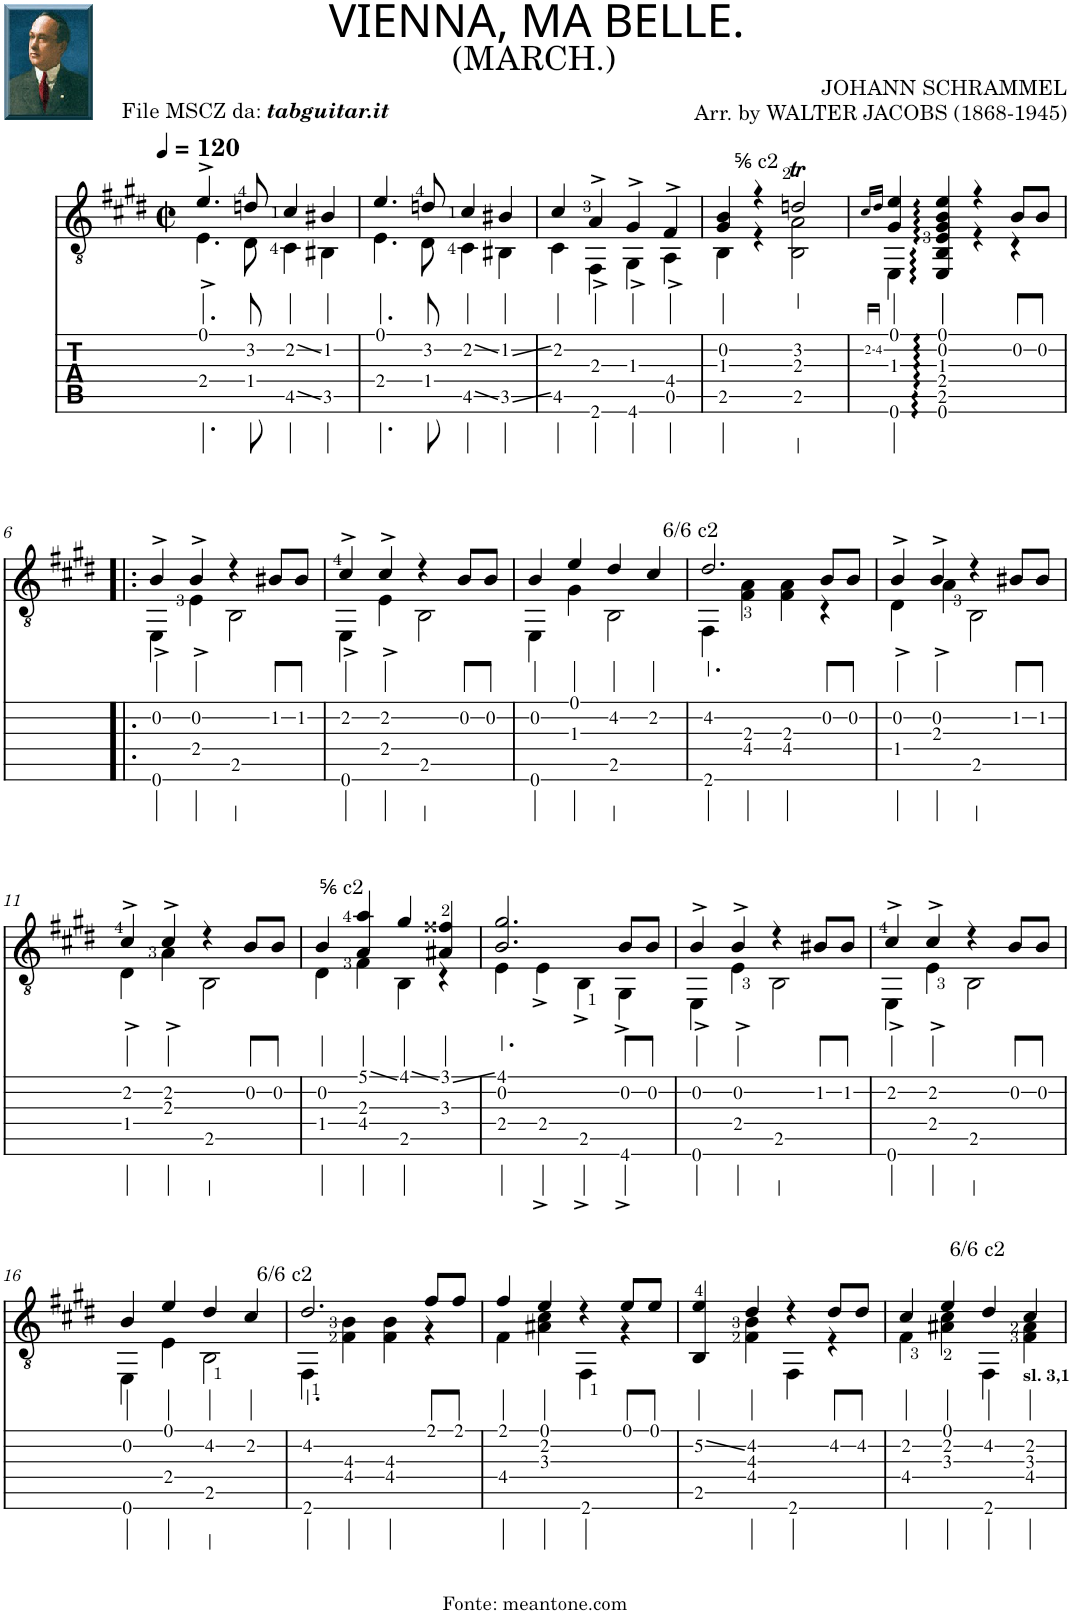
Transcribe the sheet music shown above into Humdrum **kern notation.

**kern	**kern
*part2	*part1
*staff2	*staff1
*I"Chitarra classica (Intavolatura)	*I"Chitarra acustica
*stria6	*
*	*clefGv2
*k[f#c#g#d#]	*k[f#c#g#d#]
*M2/2	*M2/2
*met(c|)	*met(c|)
*MM120	*MM120
=1	=1
*^	*^
4.e^/	4.E\	4.e^/	4.E\
8dn/	8D#\	8dn/	8D#\
4c#/	4C#\	4c#/	4C#\
4B#X/	4BB#X\	4B#X/	4BB#X\
=2	=2	=2	=2
4.e/	4.E\	4.e/	4.E\
8dn/	8D#\	8dn/	8D#\
4c#/	4C#\	4c#/	4C#\
4B#X/	4BB#X\	4B#X/	4BB#X\
=3	=3	=3	=3
4c#/	4C#\	4c#/	4C#\
4A^/	4FF#\	4A^/	4FF#\
4G#^/	4GG#\	4G#^/	4GG#\
4F#^/	4AA\	4F#^/	4AA\
=4	=4	=4	=4
4G#/ 4B/	4BB\	4G#/ 4B/	4BB\
4r	4r	4r	4r
!	!	!LO:TX:a:t=⅚ c2	!
2dn/	2BB\ 2A\	2dnT/	2BB\ 2A\
*v	*v	*	*
*	*v	*v
=5	=5
16qc#/LL	16qc#/LL
16qd#/JJ	16qd#/JJ
*^	*^
*	*^	*	*^
4G#/ 4e/	4EE\	4ryy	4G#/ 4e/	4EE\	4ryy
4E/ 4G#/ 4B/ 4e/	4ryy	4EE/ 4BB/	4E/ 4G#/ 4B/ 4e/	4ryy	4EE/ 4BB/
4r	4r	2ryy	4r	4r	2ryy
8B/L	4r	.	8B/L	4r	.
8B/J	.	.	8B/J	.	.
*	*v	*v	*	*	*
*	*	*	*v	*v
!!LO:LB:g=z
=6!|:	=6!|:	=6!|:	=6!|:
4B^/	4EE\	4B^/	4EE\
4B^/	4E\	4B^/	4E\
4r	2BB\	4r	2BB\
8B#X/L	.	8B#X/L	.
8B#/J	.	8B#/J	.
=7	=7	=7	=7
4c#^/	4EE\	4c#^/	4EE\
4c#^/	4E\	4c#^/	4E\
4r	2BB\	4r	2BB\
8B/L	.	8B/L	.
8B/J	.	8B/J	.
=8	=8	=8	=8
4B/	4EE\	4B/	4EE\
4e/	4G#\	4e/	4G#\
4d#/	2BB\	4d#/	2BB\
4c#/	.	4c#/	.
=9	=9	=9	=9
!	!	!LO:TX:a:t=6/6 c2	!
2.d#/	4FF#\	2.d#/	4FF#\
.	4F#\ 4A\	.	4F#\ 4A\
.	4F#\ 4A\	.	4F#\ 4A\
8B/L	4r	8B/L	4r
8B/J	.	8B/J	.
=10	=10	=10	=10
4B^/	4D#\	4B^/	4D#\
4B^/	4A\	4B^/	4A\
4r	2BB\	4r	2BB\
8B#X/L	.	8B#X/L	.
8B#/J	.	8B#/J	.
!!LO:LB:g=z	!!
=11	=11	=11	=11
4c#^/	4D#\	4c#^/	4D#\
4c#^/	4A\	4c#^/	4A\
4r	2BB\	4r	2BB\
8B/L	.	8B/L	.
8B/J	.	8B/J	.
=12	=12	=12	=12
4B/	4D#\	4B/	4D#\
!	!	!LO:TX:a:t=⅚ c2	!
4A/ 4a/	4F#\	4A/ 4a/	4F#\
4g#/	4BB\	4g#/	4BB\
4A#X/ 4f##X/	4r	4A#X/ 4f##X/	4r
=13	=13	=13	=13
2.B/ 2.g#/	4E\	2.B/ 2.g#/	4E\
.	4E^\	.	4E^\
.	4BB^\	.	4BB^\
8B/L	4GG#^\	8B/L	4GG#^\
8B/J	.	8B/J	.
=14	=14	=14	=14
4B^/	4EE\	4B^/	4EE\
4B^/	4E\	4B^/	4E\
4r	2BB\	4r	2BB\
8B#X/L	.	8B#X/L	.
8B#/J	.	8B#/J	.
=15	=15	=15	=15
4c#^/	4EE\	4c#^/	4EE\
4c#^/	4E\	4c#^/	4E\
4r	2BB\	4r	2BB\
8B/L	.	8B/L	.
8B/J	.	8B/J	.
!!LO:LB:g=z	!!
=16	=16	=16	=16
4B/	4EE\	4B/	4EE\
4e/	4E\	4e/	4E\
4d#/	2BB\	4d#/	2BB\
4c#/	.	4c#/	.
=17	=17	=17	=17
!	!	!LO:TX:a:t=6/6 c2	!
2.d#/	4FF#\	2.d#/	4FF#\
.	4F#\ 4B\	.	4F#\ 4B\
.	4F#\ 4B\	.	4F#\ 4B\
8f#/L	4r	8f#/L	4r
8f#/J	.	8f#/J	.
=18	=18	=18	=18
4f#/	4F#\	4f#/	4F#\
4e/	4A#X\ 4c#\	4e/	4A#X\ 4c#\
4r	4FF#\	4r	4FF#\
8e/L	4r	8e/L	4r
8e/J	.	8e/J	.
=19	=19	=19	=19
4BB/ 4e/	4ryy	4BB/ 4e/	4ryy
4d#/	4F#\ 4B\	4d#/	4F#\ 4B\
4r	4FF#\	4r	4FF#\
8d#/L	4r	8d#/L	4r
8d#/J	.	8d#/J	.
=20	=20	=20	=20
4c#/	4F#\	4c#/	4F#\
4e/	4A#X\ 4c#\	4e/	4A#X\ 4c#\
!	!	!LO:TX:a:t=6/6 c2	!
4d#/	4FF#\	4d#/	4FF#\
!LO:TX:a:B:t=sl. 3,1	!	!	!
4c#/	4F#\ 4A#\	4c#/	4F#\ 4A#\
*v	*v	*	*
*	*v	*v
=	=
*-	*-
